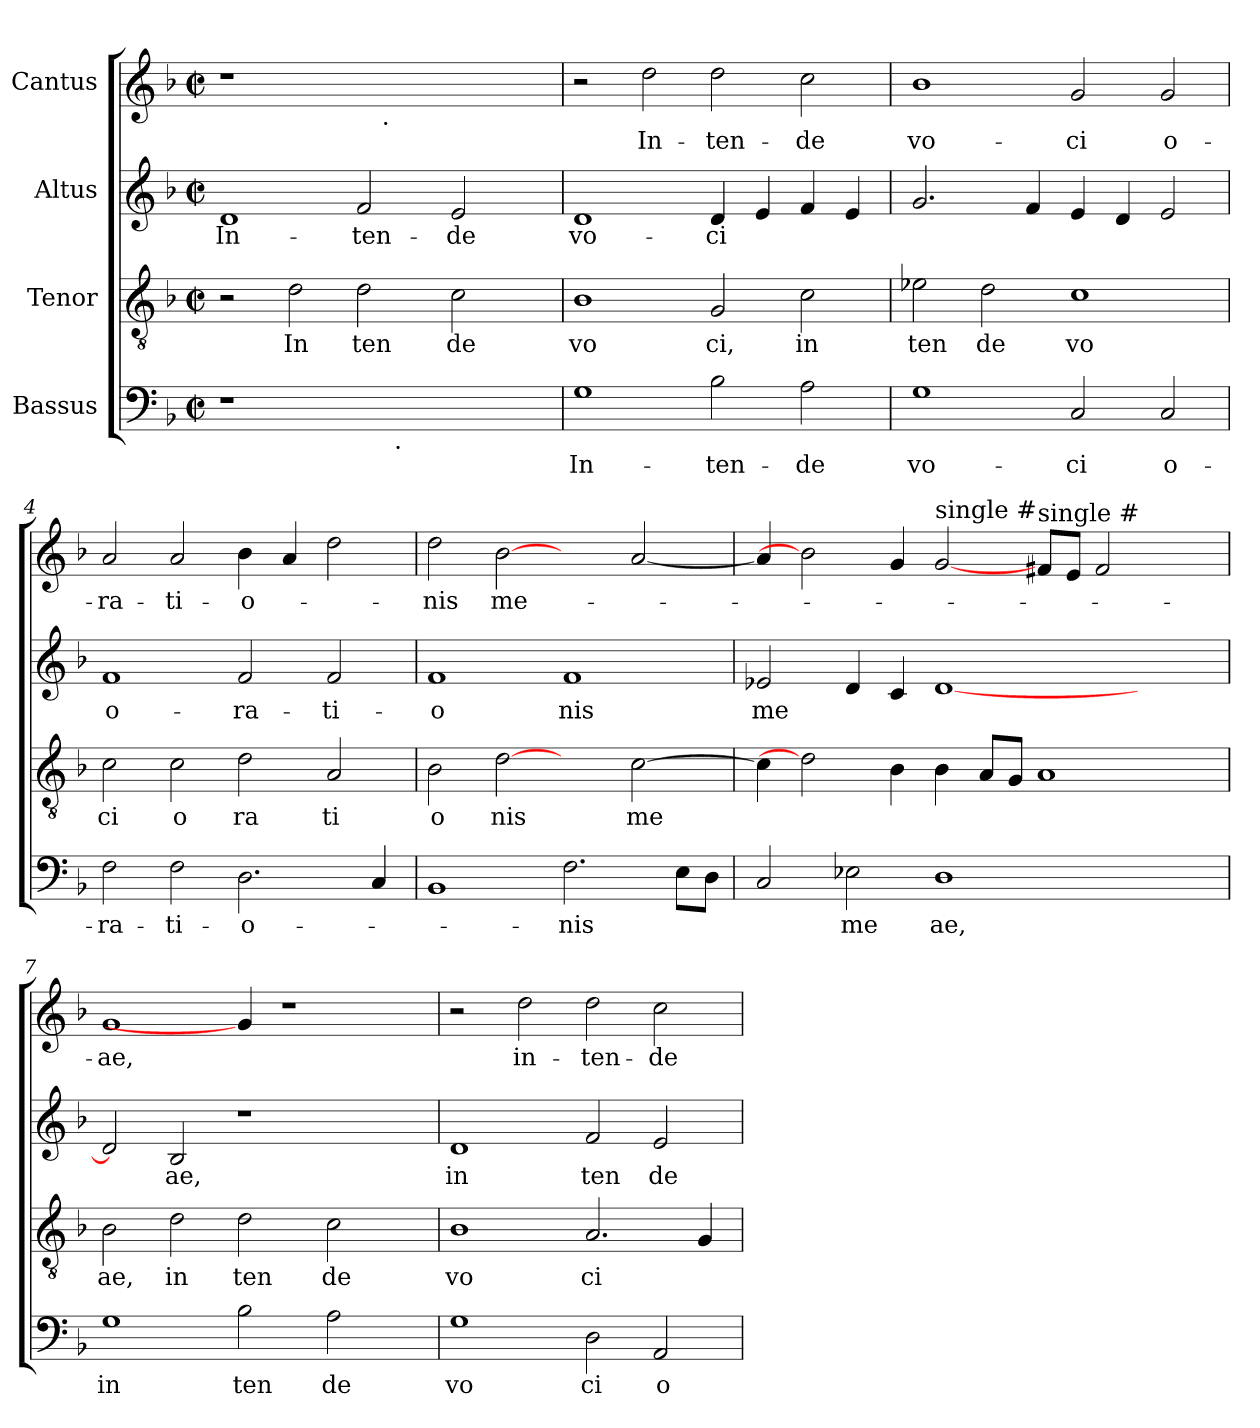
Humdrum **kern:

**kern	**text	**kern	**text	**kern	**text	**kern	**text
*part4	*part4	*part3	*part3	*part2	*part2	*part1	*part1
*staff4	*staff4	*staff3	*staff3	*staff2	*staff2	*staff1	*staff1
*I"Bassus	*	*I"Tenor	*	*I"Altus	*	*I"Cantus	*
*clefF4	*	*clefGv2	*	*clefG2	*	*clefG2	*
*k[b-]	*	*k[b-]	*	*k[b-]	*	*k[b-]	*
*F:	*	*F:	*	*F:	*	*F:	*
*M2/2	*	*M2/2	*	*M2/2	*	*M2/2	*
*met(c|)	*	*met(c|)	*	*met(c|)	*	*met(c|)	*
=1	=1	=1	=1	=1	=1	=1	=1
!	!	!	!	!	!LO:LY:b	!	!
1r	.	2r	.	1d	In-	1r	.
!	!	!	!LO:LY:b	!	!	!	!
.	.	2d\	In	.	.	.	.
!	!	!	!LO:LY:b	!	!LO:LY:b	!	!
8ryy	.	2d\	ten	2f/	-ten-	16.ryy	.
!	!	!	!	!	!	!LO:TX:b:t=.	!
.	.	.	.	.	.	2ryy	.
!LO:TX:b:t=.	!	!	!	!	!	!	!
2..ryy	.	.	.	.	.	.	.
!	!	!	!LO:LY:b	!	!LO:LY:b	!	!
.	.	2c\	de	2e/	-de	.	.
.	.	.	.	.	.	4ryy	.
.	.	.	.	.	.	8ryy	.
.	.	.	.	.	.	32ryy	.
=2	=2	=2	=2	=2	=2	=2	=2
!	!LO:LY:b	!	!LO:LY:b	!	!LO:LY:b	!	!
1G	In-	1B-	vo	1d	vo-	2r	.
!	!	!	!	!	!	!	!LO:LY:b
.	.	.	.	.	.	2dd\	In-
!	!LO:LY:b	!	!LO:LY:b	!	!LO:LY:b	!	!LO:LY:b
2B-\	-ten-	2G/	ci,	4d/	-ci	2dd\	-ten-
.	.	.	.	4e/	.	.	.
!	!LO:LY:b	!	!LO:LY:b	!	!	!	!LO:LY:b
2A\	-de	2c\	in	4f/	.	2cc\	-de
.	.	.	.	4e/	.	.	.
=3	=3	=3	=3	=3	=3	=3	=3
!	!LO:LY:b	!	!LO:LY:b	!	!	!	!LO:LY:b
1G	vo-	2e-X\	ten	2.g/	.	1b-	vo-
!	!	!	!LO:LY:b	!	!	!	!
.	.	2d\	de	.	.	.	.
.	.	.	.	4f/	.	.	.
!	!LO:LY:b	!	!LO:LY:b	!	!	!	!LO:LY:b
2C/	-ci	1c	vo	4e/	.	2g/	-ci
.	.	.	.	4d/	.	.	.
!	!LO:LY:b	!	!	!	!	!	!LO:LY:b
2C/	o-	.	.	2e/	.	2g/	o-
=4	=4	=4	=4	=4	=4	=4	=4
!	!LO:LY:b	!	!LO:LY:b	!	!LO:LY:b	!	!LO:LY:b
2F\	-ra-	2c\	ci	1f	o-	2a/	-ra-
!	!LO:LY:b	!	!LO:LY:b	!	!	!	!LO:LY:b
2F\	-ti-	2c\	o	.	.	2a/	-ti-
!	!LO:LY:b	!	!LO:LY:b	!	!LO:LY:b	!	!LO:LY:b
2.D\	-o-	2d\	ra	2f/	-ra-	4b-\	-o-
.	.	.	.	.	.	4a/	.
!	!	!	!LO:LY:b	!	!LO:LY:b	!	!
.	.	2A/	ti	2f/	-ti-	2dd\	.
4C/	.	.	.	.	.	.	.
!!LO:LB:g=z
=5	=5	=5	=5	=5	=5	=5	=5
!	!	!	!LO:LY:b	!	!LO:LY:b	!	!LO:LY:b
1BB-	.	2B-\	o	1f	-o	2dd\	-nis
!	!	!	!LO:LY:b	!	!	!	!LO:LY:b
.	.	[2d	nis	.	.	[2b-	me-
!	!LO:LY:b	!	!	!	!LO:LY:b	!	!
2.F\	-nis	2ryy	.	1f	nis	2ryy	.
!	!	!	!LO:LY:b	!	!	!	!
.	.	[>2c\	me	.	.	[<2a/	.
8E\L	.	.	.	.	.	.	.
8D\J	.	.	.	.	.	.	.
=6	=6	=6	=6	=6	=6	=6	=6
!	!	!	!	!	!LO:LY:b	!	!
2C/	.	4c\]	.	2e-X/	me	4a/]	.
.	.	2d]	.	.	.	2b-]	.
!	!LO:LY:b	!	!	!	!	!	!
2E-X\	me	.	.	4d/	.	.	.
.	.	4B-\	.	4c/	.	4g/	.
!	!	!	!	!	!	!LO:TX:a:t=single #	!
!	!LO:LY:b	!	!	!	!	!	!
1D	ae,	4B-\	.	[<1d	.	[2g/	.
.	.	8A/L	.	.	.	.	.
.	.	8G/J	.	.	.	.	.
!	!	!	!	!	!	!LO:TX:a:t=single #	!
.	.	1A	.	.	.	8f#/L	.
.	.	.	.	.	.	8e/J	.
.	.	.	.	.	.	2f#/	.
2ryy	.	.	.	2ryy	.	.	.
.	.	.	.	.	.	4ryy	.
=7	=7	=7	=7	=7	=7	=7	=7
!	!LO:LY:b	!	!LO:LY:b	!	!	!	!LO:LY:b
1G	in	2B-\	ae,	2d/]	.	1g	-ae,
!	!	!	!LO:LY:b	!	!LO:LY:b	!	!
.	.	2d\	in	2B-/	ae,	.	.
!	!LO:LY:b	!	!LO:LY:b	!	!	!	!
2B-\	ten	2d\	ten	1r	.	4g/]	.
.	.	.	.	.	.	1r	.
!	!LO:LY:b	!	!LO:LY:b	!	!	!	!
2A\	de	2c\	de	.	.	.	.
4ryy	.	4ryy	.	4ryy	.	.	.
=8	=8	=8	=8	=8	=8	=8	=8
!	!LO:LY:b	!	!LO:LY:b	!	!LO:LY:b	!	!
1G	vo	1B-	vo	1d	in	2r	.
!	!	!	!	!	!	!	!LO:LY:b
.	.	.	.	.	.	2dd\	in-
!	!LO:LY:b	!	!LO:LY:b	!	!LO:LY:b	!	!LO:LY:b
2D\	ci	2.A/	ci	2f/	ten	2dd\	-ten-
!	!LO:LY:b	!	!	!	!LO:LY:b	!	!LO:LY:b
2AA/	o	.	.	2e/	de	2cc\	-de
.	.	4G/	.	.	.	.	.
=	=	=	=	=	=	=	=
*-	*-	*-	*-	*-	*-	*-	*-
